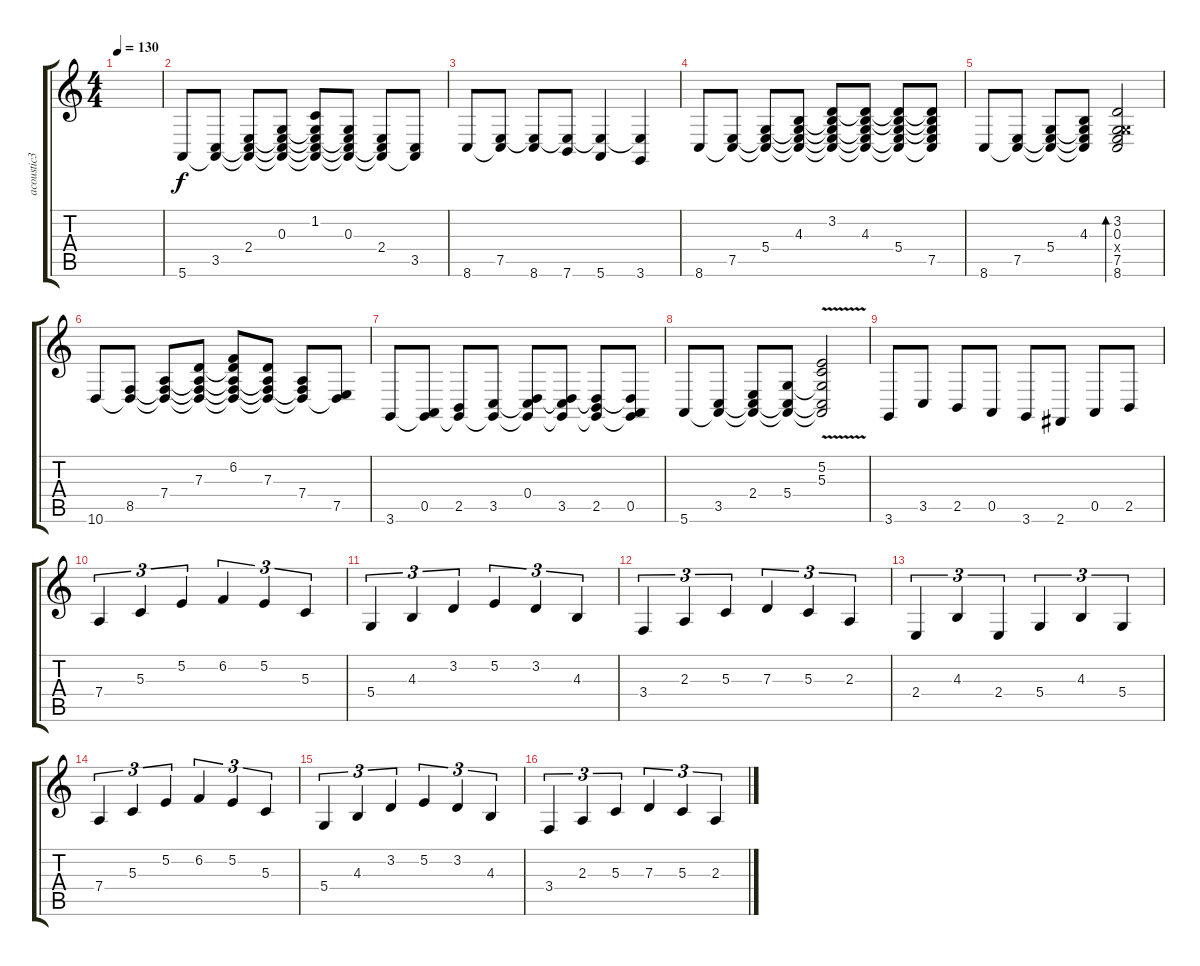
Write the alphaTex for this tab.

\track ("acoustic3" "acoustic3") {instrument acousticgrandpiano}
\staff {score tabs}
\tuning (E4 B3 G3 D3 A2 E2) {hide}
\ts (4 4)
\tempo 130
\clef g2
\ks c
|
5.6.8 (3.5 5.6{t}).8 (2.4 3.5{t} 5.6{t}).8 (0.3 2.4{t} 3.5{t} 5.6{t}).8 (1.2 0.3{t} 2.4{t} 3.5{t} 5.6{t}).8 (0.3 2.4{t} 3.5{t} 5.6{t}).8 (2.4 3.5{t} 5.6{t}).8 (3.5 5.6{t}).8 |
8.6.8 (7.5 8.6{t}).8 (7.5{t} 8.6).8 (7.5{t} 7.6).8 (7.5{t} 5.6).4 (7.5{t} 3.6).4 |
8.6.8 (7.5 8.6{t}).8 (5.4 7.5{t} 8.6{t}).8 (4.3 5.4{t} 7.5{t} 8.6{t}).8 (3.2 4.3{t} 5.4{t} 7.5{t} 8.6{t}).8 (3.2{t} 4.3 5.4{t} 7.5{t} 8.6{t}).8 (3.2{t} 4.3{t} 5.4 7.5{t} 8.6{t}).8 (3.2{t} 4.3{t} 5.4{t} 7.5 8.6{t}).8 |
8.6.8 (7.5 8.6{t}).8 (5.4 7.5{t} 8.6{t}).8 (4.3 5.4{t} 7.5{t} 8.6{t}).8 (3.2 0.3 5.4{x} 7.5 8.6).2{bd 240} |
10.6.8 (8.5 10.6{t}).8 (7.4 8.5{t} 10.6{t}).8 (7.3 7.4{t} 8.5{t} 10.6{t}).8 (6.2 7.3{t} 7.4{t} 8.5{t} 10.6{t}).8 (7.3 7.4{t} 8.5{t} 10.6{t}).8 (7.4 8.5{t} 10.6{t}).8 (7.5 10.6{t}).8 |
3.6.8 (0.5 3.6{t}).8 (2.5 3.6{t}).8 (3.5 3.6{t}).8 (0.4 3.5{t} 3.6{t}).8 (0.4{t} 3.5 3.6{t}).8 (0.4{t} 2.5 3.6{t}).8 (0.4{t} 0.5 3.6{t}).8 |
5.6.8 (3.5 5.6{t}).8 (2.4 3.5{t} 5.6{t}).8 (5.4 3.5{t} 5.6{t}).8 (5.2{v} 5.3{v} 5.4{v t} 3.5{v t} 5.6{v t}).2 |
3.6.8 3.5.8 2.5.8 0.5.8 3.6.8 2.6.8 0.5.8 2.5.8 |
7.4.4{tu (3 2)} 5.3.4{tu (3 2)} 5.2.4{tu (3 2)} 6.2.4{tu (3 2)} 5.2.4{tu (3 2)} 5.3.4{tu (3 2)} |
5.4.4{tu (3 2)} 4.3.4{tu (3 2)} 3.2.4{tu (3 2)} 5.2.4{tu (3 2)} 3.2.4{tu (3 2)} 4.3.4{tu (3 2)} |
3.4.4{tu (3 2)} 2.3.4{tu (3 2)} 5.3.4{tu (3 2)} 7.3.4{tu (3 2)} 5.3.4{tu (3 2)} 2.3.4{tu (3 2)} |
2.4.4{tu (3 2)} 4.3.4{tu (3 2)} 2.4.4{tu (3 2)} 5.4.4{tu (3 2)} 4.3.4{tu (3 2)} 5.4.4{tu (3 2)} |
7.4.4{tu (3 2)} 5.3.4{tu (3 2)} 5.2.4{tu (3 2)} 6.2.4{tu (3 2)} 5.2.4{tu (3 2)} 5.3.4{tu (3 2)} |
5.4.4{tu (3 2)} 4.3.4{tu (3 2)} 3.2.4{tu (3 2)} 5.2.4{tu (3 2)} 3.2.4{tu (3 2)} 4.3.4{tu (3 2)} |
3.4.4{tu (3 2)} 2.3.4{tu (3 2)} 5.3.4{tu (3 2)} 7.3.4{tu (3 2)} 5.3.4{tu (3 2)} 2.3.4{tu (3 2)}
